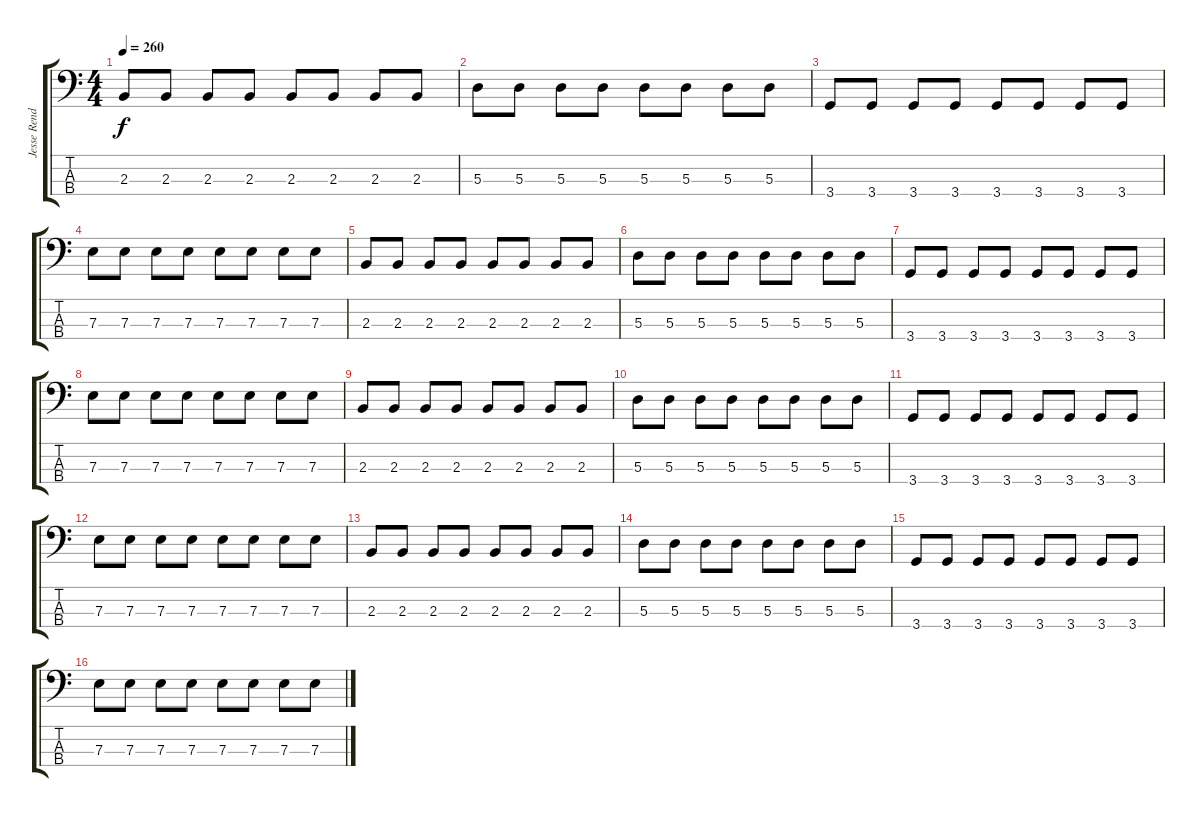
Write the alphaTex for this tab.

\track ("Jesse Rendell" "Jesse Rend") {instrument electricbasspick}
\staff {score tabs}
\tuning (G2 D2 A1 E1) {hide}
\ts (4 4)
\tempo 260
\clef f4
\ks c
2.3.8{dy f} 2.3.8 2.3.8 2.3.8 2.3.8 2.3.8 2.3.8 2.3.8 |
5.3.8 5.3.8 5.3.8 5.3.8 5.3.8 5.3.8 5.3.8 5.3.8 |
3.4.8 3.4.8 3.4.8 3.4.8 3.4.8 3.4.8 3.4.8 3.4.8 |
7.3.8 7.3.8 7.3.8 7.3.8 7.3.8 7.3.8 7.3.8 7.3.8 |
2.3.8 2.3.8 2.3.8 2.3.8 2.3.8 2.3.8 2.3.8 2.3.8 |
5.3.8 5.3.8 5.3.8 5.3.8 5.3.8 5.3.8 5.3.8 5.3.8 |
3.4.8 3.4.8 3.4.8 3.4.8 3.4.8 3.4.8 3.4.8 3.4.8 |
7.3.8 7.3.8 7.3.8 7.3.8 7.3.8 7.3.8 7.3.8 7.3.8 |
2.3.8 2.3.8 2.3.8 2.3.8 2.3.8 2.3.8 2.3.8 2.3.8 |
5.3.8 5.3.8 5.3.8 5.3.8 5.3.8 5.3.8 5.3.8 5.3.8 |
3.4.8 3.4.8 3.4.8 3.4.8 3.4.8 3.4.8 3.4.8 3.4.8 |
7.3.8 7.3.8 7.3.8 7.3.8 7.3.8 7.3.8 7.3.8 7.3.8 |
2.3.8 2.3.8 2.3.8 2.3.8 2.3.8 2.3.8 2.3.8 2.3.8 |
5.3.8 5.3.8 5.3.8 5.3.8 5.3.8 5.3.8 5.3.8 5.3.8 |
3.4.8 3.4.8 3.4.8 3.4.8 3.4.8 3.4.8 3.4.8 3.4.8 |
7.3.8 7.3.8 7.3.8 7.3.8 7.3.8 7.3.8 7.3.8 7.3.8
